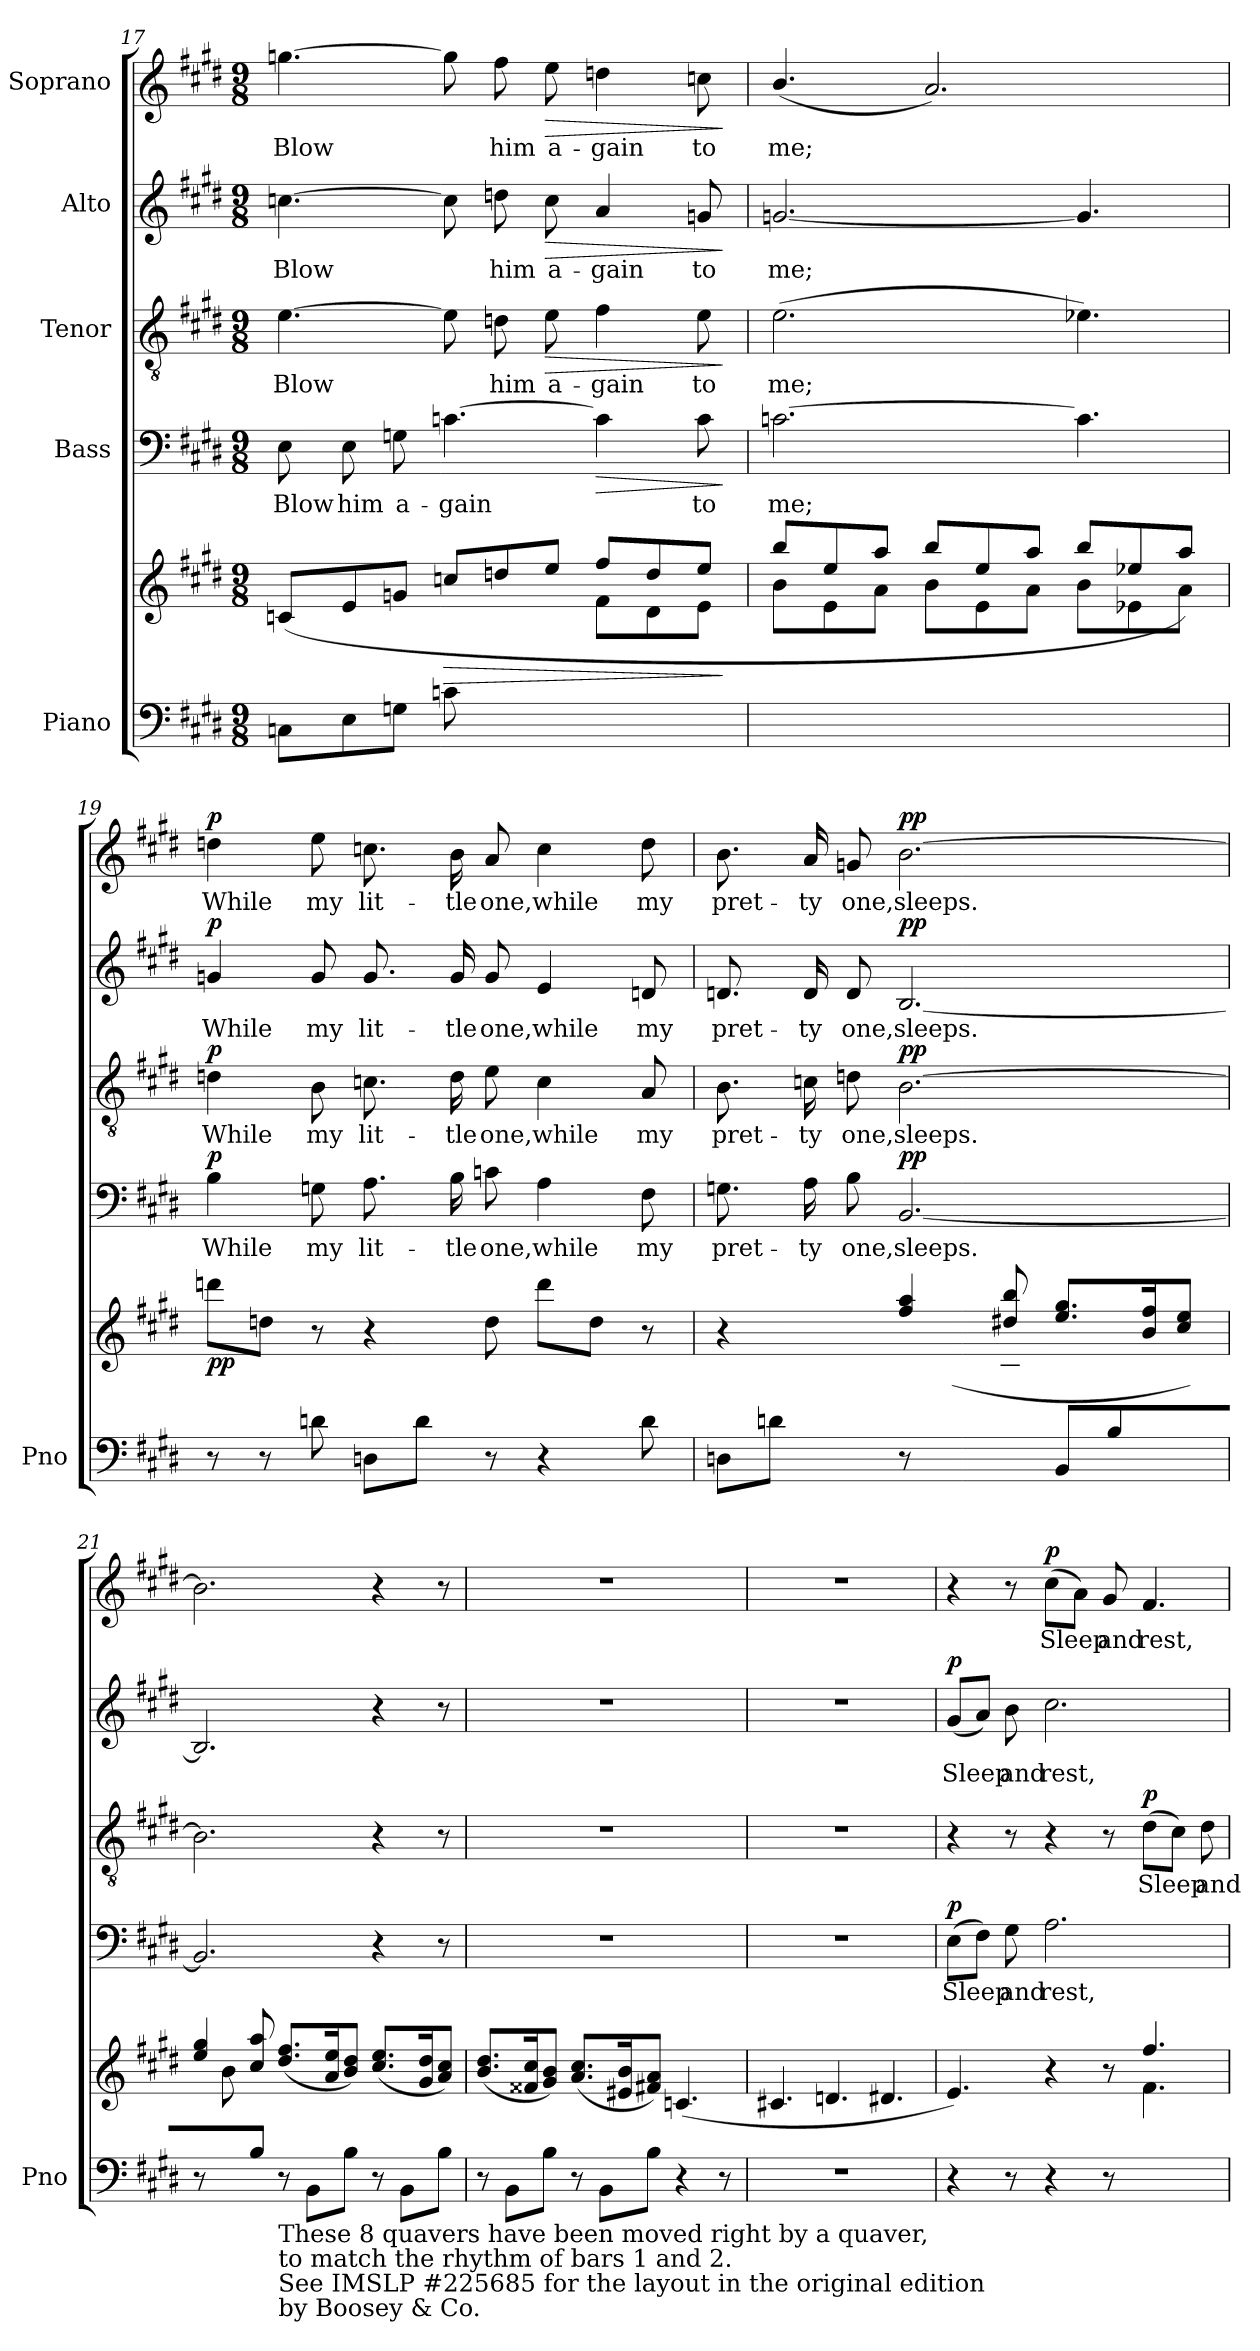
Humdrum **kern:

**kern	**kern	**dynam	**kern	**text	**dynam	**kern	**text	**dynam	**kern	**text	**dynam	**kern	**text	**dynam
*part5	*part5	*part5	*part4	*part4	*part4	*part3	*part3	*part3	*part2	*part2	*part2	*part1	*part1	*part1
*staff6	*staff5	*staff5/6	*staff4	*staff4	*staff4	*staff3	*staff3	*staff3	*staff2	*staff2	*staff2	*staff1	*staff1	*staff1
*I"Piano	*	*	*I"Bass	*	*	*I"Tenor	*	*	*I"Alto	*	*	*I"Soprano	*	*
*I'Pno	*	*	*	*	*	*	*	*	*	*	*	*	*	*
*clefF4	*clefG2	*	*clefF4	*	*	*clefGv2	*	*	*clefG2	*	*	*clefG2	*	*
*k[f#c#g#d#]	*k[f#c#g#d#]	*	*k[f#c#g#d#]	*	*	*k[f#c#g#d#]	*	*	*k[f#c#g#d#]	*	*	*k[f#c#g#d#]	*	*
*M9/8	*M9/8	*	*M9/8	*	*	*M9/8	*	*	*M9/8	*	*	*M9/8	*	*
=17	=17	=17	=17	=17	=17	=17	=17	=17	=17	=17	=17	=17	=17	=17
*	*^	*	*	*	*	*	*	*	*	*	*	*	*	*
(<8Cn\L	(8cn/L	2ryy	.	8E\	Blow	.	[4.e\	Blow	.	[4.ccn\	Blow	.	[4.ggn\	Blow	.
8E\	8e/	.	.	8E\	him	.	.	.	.	.	.	.	.	.	.
8Gn\J	8gn/J	.	.	8Gn\	a-	.	.	.	.	.	.	.	.	.	.
!	!	!	!LO:HP:b	!	!	!	!	!	!	!	!	!	!	!	!
8cn\L	8ccn/L	.	>	[4.cn\	-gain	.	8e\]	.	.	8cc\]	.	.	8gg\]	.	.
2ryy	8ddn/	8dn\	.	.	.	.	8dn\	him	.	8ddn\	him	.	8ff#\	him	.
!	!	!	!	!	!	!	!	!	!LO:HP:b	!	!	!LO:HP:b	!	!	!LO:HP:b
.	8ee/J	8e\J	.	.	.	.	8e\	a-	>	8cc\	a-	>	8ee\	a-	>
!	!	!	!	!	!	!LO:HP:b	!	!	!	!	!	!	!	!	!
.	8ff#/L	8f#\L	.	4c\]	.	>	4f#\	-gain	.	4a/	-gain	.	4ddn\	-gain	.
.	8dd/	8d\	.	.	.	.	.	.	.	.	.	.	.	.	.
8ryy	8ee/J	8e\J	.	8c\	to	.	8e\	to	.	8gn/	to	.	8ccn\	to	.
*	*v	*v	*	*	*	*	*	*	*	*	*	*	*	*	*
.	.	]	.	.	]	.	.	]	.	.	]	.	.	]
=18	=18	=18	=18	=18	=18	=18	=18	=18	=18	=18	=18	=18	=18	=18
*	*^	*	*	*	*	*	*	*	*	*	*	*	*	*
1ryy	8bb/L	8b\L	.	[2.cn\	me;	.	(2.e\	me;	.	[2.gn/	me;	.	(4.b/	me;	.
.	8ee/	8e\	.	.	.	.	.	.	.	.	.	.	.	.	.
.	8aa/J	8a\J	.	.	.	.	.	.	.	.	.	.	.	.	.
.	8bb/L	8b\L	.	.	.	.	.	.	.	.	.	.	2.a/)	.	.
.	8ee/	8e\	.	.	.	.	.	.	.	.	.	.	.	.	.
.	8aa/J	8a\J	.	.	.	.	.	.	.	.	.	.	.	.	.
.	8bb/L	8b\L	.	4.c\]	.	.	4.e-X\)	.	.	4.g/]	.	.	.	.	.
.	8ee-X/	8e-X\	.	.	.	.	.	.	.	.	.	.	.	.	.
8ryy	8aa/J)	8a\J)	.	.	.	.	.	.	.	.	.	.	.	.	.
=19	=19	=19	=19	=19	=19	=19	=19	=19	=19	=19	=19	=19	=19	=19	=19
!	!	!	!LO:DY:b	!	!	!LO:DY:a	!	!	!LO:DY:a	!	!	!LO:DY:a	!	!	!LO:DY:a
*	*v	*v	*	*	*	*	*	*	*	*	*	*	*	*	*
8r	8dddn\L	pp	4B\	While	p	4dn\	While	p	4gn/	While	p	4ddn\	While	p
8r	8ddn\J	.	.	.	.	.	.	.	.	.	.	.	.	.
8dn\	8r	.	8Gn\	my	.	8B\	my	.	8g/	my	.	8ee\	my	.
8Dn\L	4r	.	8.A\	lit-	.	8.cn\	lit-	.	8.g/	lit-	.	8.ccn\	lit-	.
8d\J	.	.	.	.	.	.	.	.	.	.	.	.	.	.
.	.	.	16B\	-tle	.	16d\	-tle	.	16g/	-tle	.	16b\	-tle	.
8r	8dd\	.	8cn\	one,	.	8e\	one,	.	8g/	one,	.	8a/	one,	.
4r	8ddd\L	.	4A\	while	.	4c\	while	.	4e/	while	.	4cc\	while	.
.	8dd\J	.	.	.	.	.	.	.	.	.	.	.	.	.
8d\	8r	.	8F#\	my	.	8A/	my	.	8dn/	my	.	8dd\	my	.
=20	=20	=20	=20	=20	=20	=20	=20	=20	=20	=20	=20	=20	=20	=20
*	*^	*	*	*	*	*	*	*	*	*	*	*	*	*
8Dn\L	4r	4ryy	.	8.Gn\	pret-	.	8.B\	pret-	.	8.dn/	pret-	.	8.b\	pret-	.
8dn\J	.	.	.	.	.	.	.	.	.	.	.	.	.	.	.
.	.	.	.	16A\	-ty	.	16cn\	-ty	.	16d/	-ty	.	16a/	-ty	.
8ryy	8ryy	8ddn\	.	8B\	one,	.	8dn\	one,	.	8d/	one,	.	8gn/	one,	.
!	!	!	!	!	!	!LO:DY:a	!	!	!LO:DY:a	!	!	!LO:DY:a	!	!	!LO:DY:a
8r	4ff#/ 4aa/	8ryy	.	[2.BB/	sleeps.	pp	[2.B\	sleeps.	pp	[2.B/	sleeps.	pp	[2.b\	sleeps.	pp
4ryy	.	(<8b\L	.	.	.	.	.	.	.	.	.	.	.	.	.
.	8dd#X/ 8bb/	8B\J	.	.	.	.	.	.	.	.	.	.	.	.	.
8BB/L	8.ee/ 8.gg#/L	4ryy	.	.	.	.	.	.	.	.	.	.	.	.	.
8B/	.	.	.	.	.	.	.	.	.	.	.	.	.	.	.
.	16b/ 16ff#/K	.	.	.	.	.	.	.	.	.	.	.	.	.	.
8ryy	8cc#/ 8ee/J	8b\J)	.	.	.	.	.	.	.	.	.	.	.	.	.
=21	=21	=21	=21	=21	=21	=21	=21	=21	=21	=21	=21	=21	=21	=21	=21
8r	4ee/ 4gg#/	8ryy	.	2.BB/]	.	.	2.B\]	.	.	2.B/]	.	.	2.b\]	.	.
8ryy	.	8b\L	.	.	.	.	.	.	.	.	.	.	.	.	.
8B\J	8cc#/ 8aa/	2..ryy	.	.	.	.	.	.	.	.	.	.	.	.	.
!LO:TX:b:t=These 8 quavers have been moved right by a quaver,	!	!	!	!	!	!	!	!	!	!	!	!	!	!	!
!LO:TX:b:t=to match the rhythm of bars 1 and 2.	!	!	!	!	!	!	!	!	!	!	!	!	!	!	!
!LO:TX:b:t=See IMSLP #225685 for the layout in the original edition	!	!	!	!	!	!	!	!	!	!	!	!	!	!	!
!LO:TX:b:t=by Boosey & Co.	!	!	!	!	!	!	!	!	!	!	!	!	!	!	!
8r	(<8.dd#/ 8.ff#/L	.	.	.	.	.	.	.	.	.	.	.	.	.	.
8BB\L	.	.	.	.	.	.	.	.	.	.	.	.	.	.	.
.	16a/ 16ee/K	.	.	.	.	.	.	.	.	.	.	.	.	.	.
8B\J	8b/ 8dd#/J)	.	.	.	.	.	.	.	.	.	.	.	.	.	.
8r	(<8.cc#/ 8.ee/L	.	.	4r	.	.	4r	.	.	4r	.	.	4r	.	.
8BB\L	.	.	.	.	.	.	.	.	.	.	.	.	.	.	.
.	16g#/ 16dd#/K	.	.	.	.	.	.	.	.	.	.	.	.	.	.
8B\J	8a/ 8cc#/J)	.	.	8r	.	.	8r	.	.	8r	.	.	8r	.	.
*	*v	*v	*	*	*	*	*	*	*	*	*	*	*	*	*
=22	=22	=22	=22	=22	=22	=22	=22	=22	=22	=22	=22	=22	=22	=22
8r	(<8.b/ 8.dd#/L	.	8%9r	.	.	8%9r	.	.	8%9r	.	.	8%9r	.	.
8BB\L	.	.	.	.	.	.	.	.	.	.	.	.	.	.
.	16f##X/ 16cc#/K	.	.	.	.	.	.	.	.	.	.	.	.	.
8B\J	8g#/ 8b/J)	.	.	.	.	.	.	.	.	.	.	.	.	.
8r	(<8.a/ 8.cc#/L	.	.	.	.	.	.	.	.	.	.	.	.	.
8BB\L	.	.	.	.	.	.	.	.	.	.	.	.	.	.
.	16e#X/ 16b/K	.	.	.	.	.	.	.	.	.	.	.	.	.
8B\J	8f#X/ 8a/J)	.	.	.	.	.	.	.	.	.	.	.	.	.
4r	(<4.cn/	.	.	.	.	.	.	.	.	.	.	.	.	.
8r	.	.	.	.	.	.	.	.	.	.	.	.	.	.
=23	=23	=23	=23	=23	=23	=23	=23	=23	=23	=23	=23	=23	=23	=23
8%9r	4.c#X/	.	8%9r	.	.	8%9r	.	.	8%9r	.	.	8%9r	.	.
.	4.dn/	.	.	.	.	.	.	.	.	.	.	.	.	.
.	4.d#X/	.	.	.	.	.	.	.	.	.	.	.	.	.
=24	=24	=24	=24	=24	=24	=24	=24	=24	=24	=24	=24	=24	=24	=24
*	*^	*	*	*	*	*	*	*	*	*	*	*	*	*
!	!	!	!	!	!	!LO:DY:a	!	!	!	!	!	!LO:DY:a	!	!	!
4r	4.e/)	2.ryy	.	(8E\L	Sleep	p	4r	.	.	(8g#/L	Sleep	p	4r	.	.
.	.	.	.	8F#\J)	.	.	.	.	.	8a/J)	.	.	.	.	.
8r	.	.	.	8G#\	and	.	8r	.	.	8b\	and	.	8r	.	.
!	!	!	!	!	!	!	!	!	!	!	!	!	!	!	!LO:DY:a
4r	4r	.	.	2.A\	rest,	.	4r	.	.	2.cc#\	rest,	.	(8cc#\L	Sleep	p
.	.	.	.	.	.	.	.	.	.	.	.	.	8a\J)	.	.
8r	8r	.	.	.	.	.	8r	.	.	.	.	.	8g#/	and	.
!	!	!	!	!	!	!	!	!	!LO:DY:a	!	!	!	!	!	!
4.ryy	4.ff#/	4.f#\	.	.	.	.	(8d#\L	Sleep	p	.	.	.	4.f#/	rest,	.
.	.	.	.	.	.	.	8c#\J)	.	.	.	.	.	.	.	.
.	.	.	.	.	.	.	8d#\	and	.	.	.	.	.	.	.
*	*v	*v	*	*	*	*	*	*	*	*	*	*	*	*	*
=	=	=	=	=	=	=	=	=	=	=	=	=	=	=
*-	*-	*-	*-	*-	*-	*-	*-	*-	*-	*-	*-	*-	*-	*-
